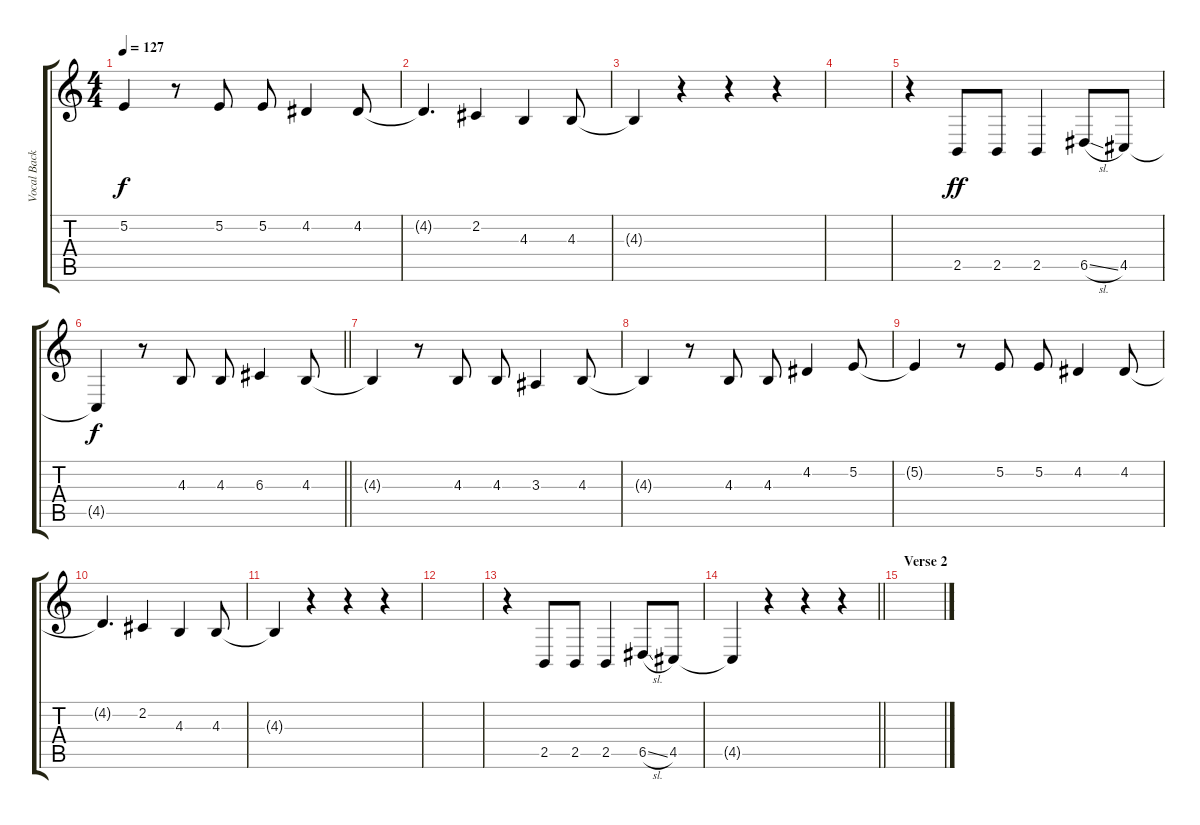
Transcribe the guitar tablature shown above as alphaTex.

\track ("Vocal Back" "Vocal Back") {instrument lead1square}
\staff {score tabs}
\tuning (E4 B3 G3 D3 A2 E2) {hide}
\ts (4 4)
\tempo 127
\clef g2
\ks c
5.2{t}.4{dy f} r.8 5.2.8 5.2.8 4.2.4 4.2.8 |
4.2{t}.4{d} 2.2.4 4.3.4 4.3.8 |
4.3{t}.4 r.4 r.4 r.4 |
|
r.4 2.5.8{dy ff} 2.5.8 2.5.4 6.5{sl}.8 4.5.8 |
\barLineRight lightlight
4.5{t}.4{dy f} r.8 4.3.8 4.3.8 6.3.4 4.3.8 |
4.3{t}.4 r.8 4.3.8 4.3.8 3.3.4 4.3.8 |
4.3{t}.4 r.8 4.3.8 4.3.8 4.2.4 5.2.8 |
5.2{t}.4 r.8 5.2.8 5.2.8 4.2.4 4.2.8 |
4.2{t}.4{d} 2.2.4 4.3.4 4.3.8 |
4.3{t}.4 r.4 r.4 r.4 |
|
r.4 2.5.8 2.5.8 2.5.4 6.5{sl}.8 4.5.8 |
\barLineRight lightlight
4.5{t}.4 r.4 r.4 r.4 |
\section ("" "Verse 2")
